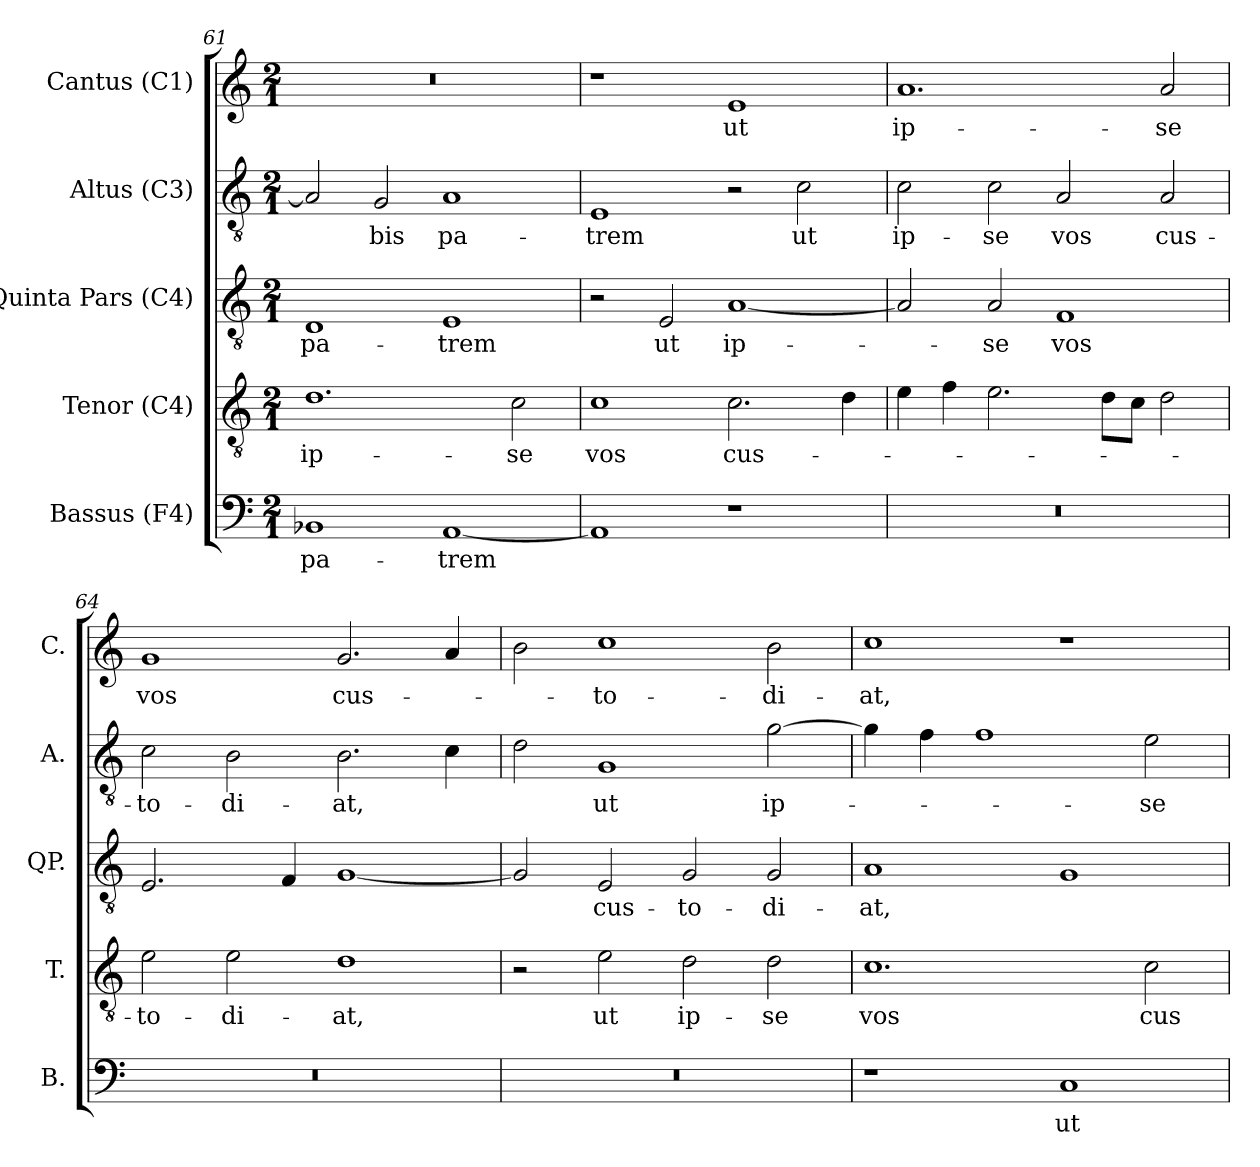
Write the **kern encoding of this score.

**kern	**text	**kern	**text	**kern	**text	**kern	**text	**kern	**text
*part5	*part5	*part4	*part4	*part3	*part3	*part2	*part2	*part1	*part1
*staff5	*staff5	*staff4	*staff4	*staff3	*staff3	*staff2	*staff2	*staff1	*staff1
*I"Bassus (F4)	*	*I"Tenor (C4)	*	*I"Quinta Pars (C4)	*	*I"Altus (C3)	*	*I"Cantus (C1)	*
*I'B.	*	*I'T.	*	*I'QP.	*	*I'A.	*	*I'C.	*
*clefF4	*	*clefGv2	*	*clefGv2	*	*clefGv2	*	*clefG2	*
*	*	*ITrd7c12	*	*ITrd7c12	*	*ITrd7c12	*	*	*
*k[]	*	*k[]	*	*k[]	*	*k[]	*	*k[]	*
*C:	*	*C:	*	*C:	*	*C:	*	*C:	*
*M2/1	*	*M2/1	*	*M2/1	*	*M2/1	*	*M2/1	*
=61	=61	=61	=61	=61	=61	=61	=61	=61	=61
!	!LO:LY:b:color=#000000	!	!	!	!	!	!	!	!
!	!	!	!LO:LY:b:color=#000000	!	!	!	!	!	!
!	!	!	!	!	!LO:LY:b:color=#000000	!	!	!LO:N:vis=1	!
1BB-Xi	pa-	1.Di	ip-	1DDi	pa-	2AAi/]	.	0r	.
!	!	!	!	!	!	!	!LO:LY:b:color=#000000	!	!
.	.	.	.	.	.	2GGi/	-bis	.	.
!	!LO:LY:b:color=#000000	!	!	!	!	!	!	!	!
!	!	!	!	!	!LO:LY:b:color=#000000	!	!	!	!
!	!	!	!	!	!	!	!LO:LY:b:color=#000000	!	!
[1AAi	-trem	.	.	1EEi	-trem	1AAi	pa-	.	.
!	!	!	!LO:LY:b:color=#000000	!	!	!	!	!	!
.	.	2Ci\	-se	.	.	.	.	.	.
=62	=62	=62	=62	=62	=62	=62	=62	=62	=62
!	!	!	!LO:LY:b:color=#000000	!	!	!	!	!	!
!	!	!	!	!	!	!	!LO:LY:b:color=#000000	!	!
1AAi]	.	1Ci	vos	2r	.	1EEi	-trem	1r	.
!	!	!	!	!	!LO:LY:b:color=#000000	!	!	!	!
.	.	.	.	2EEi/	ut	.	.	.	.
!	!	!	!LO:LY:b:color=#000000	!	!	!	!	!	!
!	!	!	!	!	!LO:LY:b:color=#000000	!	!	!	!
!	!	!	!	!	!	!	!	!	!LO:LY:b:color=#000000
1r	.	2.Ci\	cus-	[1AAi	ip-	2r	.	1ei	ut
!	!	!	!	!	!	!	!LO:LY:b:color=#000000	!	!
.	.	.	.	.	.	2Ci\	ut	.	.
.	.	4Di\	.	.	.	.	.	.	.
!!LO:LB:g=z
=63	=63	=63	=63	=63	=63	=63	=63	=63	=63
!LO:N:vis=1	!	!	!	!	!	!	!	!	!
!	!	!	!	!	!	!	!LO:LY:b:color=#000000	!	!
!	!	!	!	!	!	!	!	!	!LO:LY:b:color=#000000
0r	.	4Ei\	.	2AAi/]	.	2Ci\	ip-	1.ai	ip-
.	.	4Fi\	.	.	.	.	.	.	.
!	!	!	!	!	!LO:LY:b:color=#000000	!	!	!	!
!	!	!	!	!	!	!	!LO:LY:b:color=#000000	!	!
.	.	2.Ei\	.	2AAi/	-se	2Ci\	-se	.	.
!	!	!	!	!	!LO:LY:b:color=#000000	!	!	!	!
!	!	!	!	!	!	!	!LO:LY:b:color=#000000	!	!
.	.	.	.	1FFi	vos	2AAi/	vos	.	.
.	.	8Di\L	.	.	.	.	.	.	.
.	.	8Ci\J	.	.	.	.	.	.	.
!	!	!	!	!	!	!	!LO:LY:b:color=#000000	!	!
!	!	!	!	!	!	!	!	!	!LO:LY:b:color=#000000
.	.	2Di\	.	.	.	2AAi/	cus-	2ai/	-se
=64	=64	=64	=64	=64	=64	=64	=64	=64	=64
!LO:N:vis=1	!	!	!	!	!	!	!	!	!
!	!	!	!LO:LY:b:color=#000000	!	!	!	!	!	!
!	!	!	!	!	!	!	!LO:LY:b:color=#000000	!	!
!	!	!	!	!	!	!	!	!	!LO:LY:b:color=#000000
0r	.	2Ei\	-to-	2.EEi/	.	2Ci\	-to-	1gi	vos
!	!	!	!LO:LY:b:color=#000000	!	!	!	!	!	!
!	!	!	!	!	!	!	!LO:LY:b:color=#000000	!	!
.	.	2Ei\	-di-	.	.	2BBi\	-di-	.	.
.	.	.	.	4FFi/	.	.	.	.	.
!	!	!	!LO:LY:b:color=#000000	!	!	!	!	!	!
!	!	!	!	!	!	!	!LO:LY:b:color=#000000	!	!
!	!	!	!	!	!	!	!	!	!LO:LY:b:color=#000000
.	.	1Di	-at,	[1GGi	.	2.BBi\	-at,	2.gi/	cus-
.	.	.	.	.	.	4Ci\	.	4ai/	.
=65	=65	=65	=65	=65	=65	=65	=65	=65	=65
!LO:N:vis=1	!	!	!	!	!	!	!	!	!
0r	.	2r	.	2GGi/]	.	2Di\	.	2bi\	.
!	!	!	!LO:LY:b:color=#000000	!	!	!	!	!	!
!	!	!	!	!	!LO:LY:b:color=#000000	!	!	!	!
!	!	!	!	!	!	!	!LO:LY:b:color=#000000	!	!
!	!	!	!	!	!	!	!	!	!LO:LY:b:color=#000000
.	.	2Ei\	ut	2EEi/	cus-	1GGi	ut	1cci	-to-
!	!	!	!LO:LY:b:color=#000000	!	!	!	!	!	!
!	!	!	!	!	!LO:LY:b:color=#000000	!	!	!	!
.	.	2Di\	ip-	2GGi/	-to-	.	.	.	.
!	!	!	!LO:LY:b:color=#000000	!	!	!	!	!	!
!	!	!	!	!	!LO:LY:b:color=#000000	!	!	!	!
!	!	!	!	!	!	!	!LO:LY:b:color=#000000	!	!
!	!	!	!	!	!	!	!	!	!LO:LY:b:color=#000000
.	.	2Di\	-se	2GGi/	-di-	[2Gi\	ip-	2bi\	-di-
=66	=66	=66	=66	=66	=66	=66	=66	=66	=66
!	!	!	!LO:LY:b:color=#000000	!	!	!	!	!	!
!	!	!	!	!	!LO:LY:b:color=#000000	!	!	!	!
!	!	!	!	!	!	!	!	!	!LO:LY:b:color=#000000
1r	.	1.Ci	vos	1AAi	-at,	4Gi\]	.	1cci	-at,
.	.	.	.	.	.	4Fi\	.	.	.
.	.	.	.	.	.	1Fi	.	.	.
!	!LO:LY:b:color=#000000	!	!	!	!	!	!	!	!
1Ci	ut	.	.	1GGi	.	.	.	1r	.
!	!	!	!LO:LY:b:color=#000000	!	!	!	!	!	!
!	!	!	!	!	!	!	!LO:LY:b:color=#000000	!	!
.	.	2Ci\	cus-	.	.	2Ei\	-se	.	.
=	=	=	=	=	=	=	=	=	=
*-	*-	*-	*-	*-	*-	*-	*-	*-	*-
